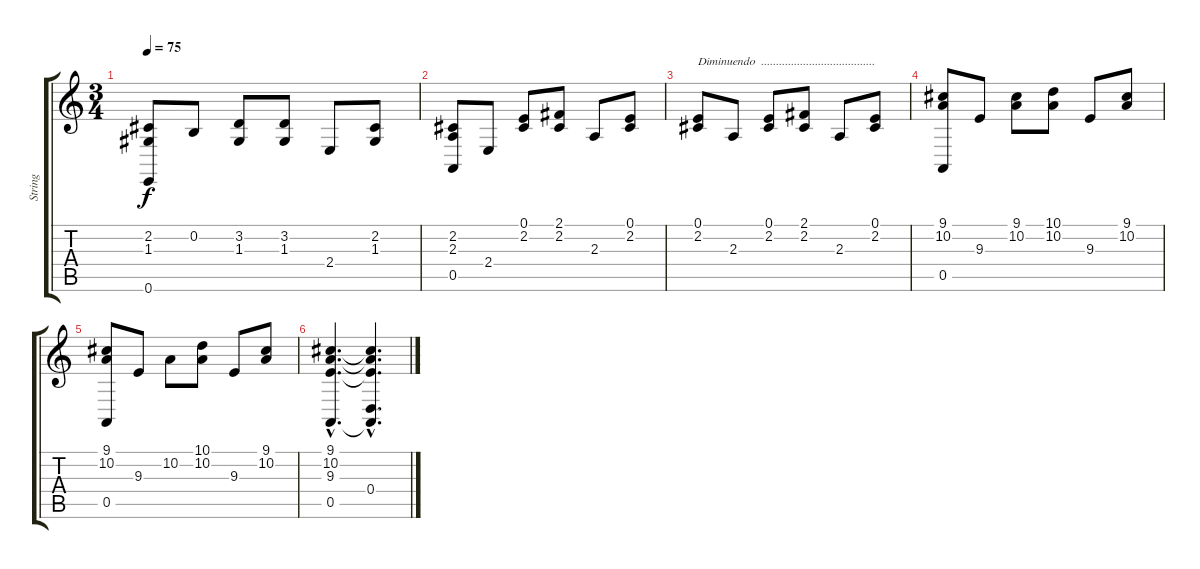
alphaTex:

\track ("String" "String") {instrument stringensemble1}
\staff {score tabs}
\tuning (E4 B3 G3 D3 A2 E2) {hide}
\ts (3 4)
\tempo 75
\clef g2
\ks c
(2.2 1.3 0.6).8{dy f} 0.2.8 (3.2 1.3).8 (3.2 1.3).8 2.4.8 (2.2 1.3).8 |
(2.2 2.3 0.5).8 2.4.8 (0.1 2.2).8 (2.1 2.2).8 2.3.8 (0.1 2.2).8 |
(0.1 2.2).8{txt "Diminuendo  ......................................"} 2.3.8 (0.1 2.2).8 (2.1 2.2).8 2.3.8 (0.1 2.2).8 |
(9.1 10.2 0.5).8 9.3.8 (9.1 10.2).8 (10.1 10.2).8 9.3.8 (9.1 10.2).8 |
(9.1 10.2 0.5).8 9.3.8 10.2.8 (10.1 10.2).8 9.3.8 (9.1 10.2).8 |
(9.1{hac} 10.2{hac} 9.3{hac} 0.5).4{d} (9.1{hac t} 10.2{hac t} 9.3{hac t} 0.4{hac} 0.5{hac t}).4{d}
